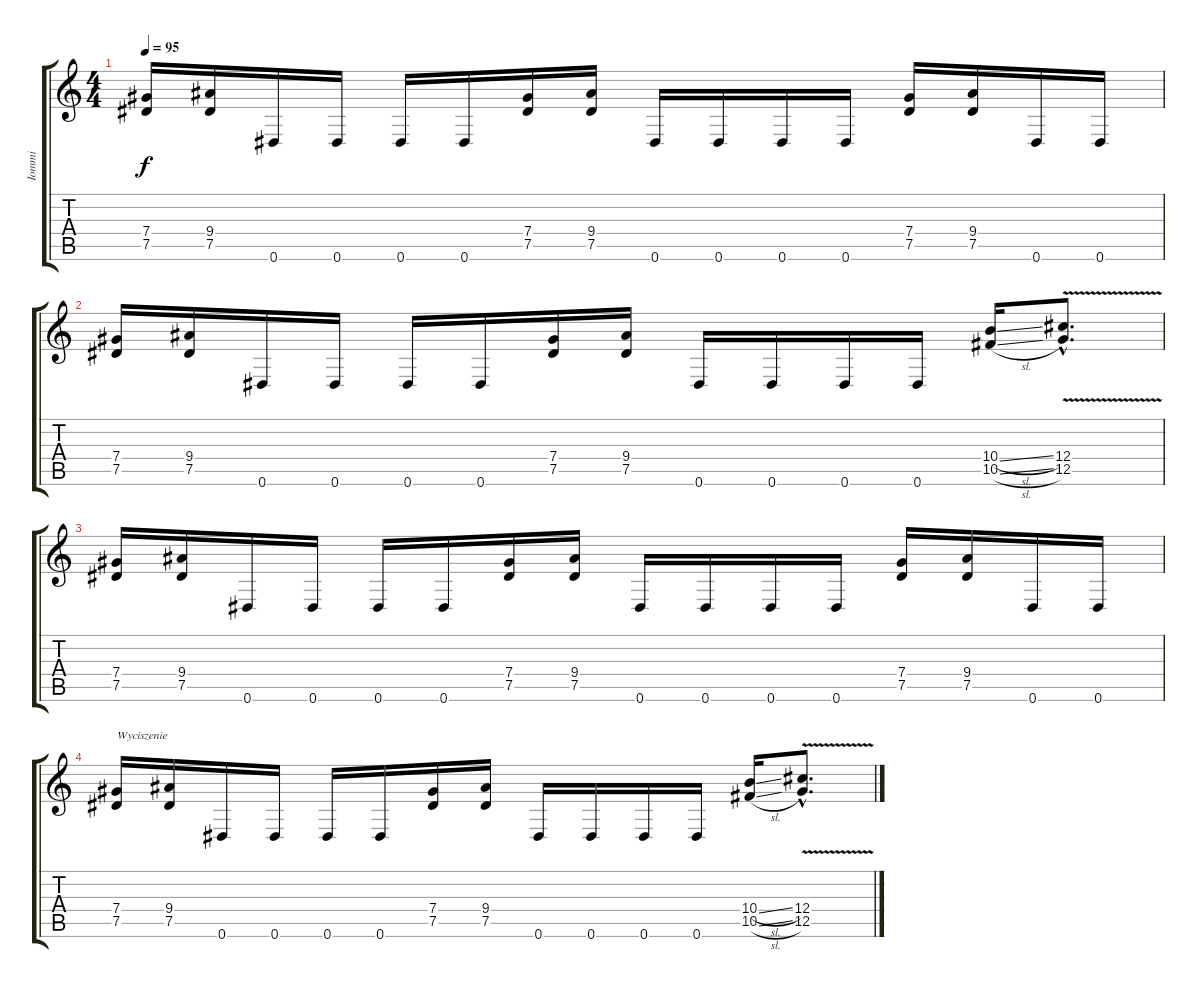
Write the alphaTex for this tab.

\track ("Iommi" "Iommi") {instrument distortionguitar}
\staff {score tabs}
\tuning (Eb4 Bb3 Gb3 Db3 Ab2 Eb2) {hide}
\ts (4 4)
\tempo 95
\clef g2
\ks c
(7.4 7.5).16{dy f} (9.4 7.5).16 0.6.16 0.6.16 0.6.16 0.6.16 (7.4 7.5).16 (9.4 7.5).16 0.6.16 0.6.16 0.6.16 0.6.16 (7.4 7.5).16 (9.4 7.5).16 0.6.16 0.6.16 |
(7.4 7.5).16 (9.4 7.5).16 0.6.16 0.6.16 0.6.16 0.6.16 (7.4 7.5).16 (9.4 7.5).16 0.6.16 0.6.16 0.6.16 0.6.16 (10.4{sl} 10.5{sl}).16 (12.4{v hac} 12.5{v hac}).8{d} |
(7.4 7.5).16 (9.4 7.5).16 0.6.16 0.6.16 0.6.16 0.6.16 (7.4 7.5).16 (9.4 7.5).16 0.6.16 0.6.16 0.6.16 0.6.16 (7.4 7.5).16 (9.4 7.5).16 0.6.16 0.6.16 |
(7.4 7.5).16{txt "Wyciszenie"} (9.4 7.5).16 0.6.16 0.6.16 0.6.16 0.6.16 (7.4 7.5).16 (9.4 7.5).16 0.6.16 0.6.16 0.6.16 0.6.16 (10.4{sl} 10.5{sl}).16 (12.4{v hac} 12.5{v hac}).8{d}
